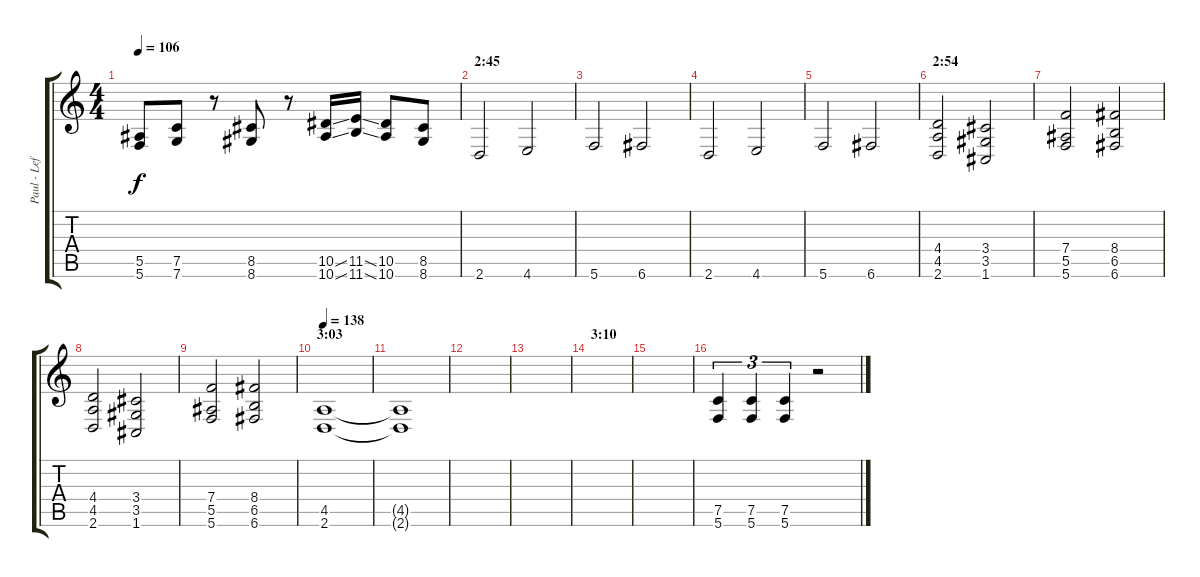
\track ("Paul - Left" "Paul - Lef") {instrument distortionguitar}
\staff {score tabs}
\tuning (C4 G3 Eb3 Bb2 F2 C2) {hide}
\ts (4 4)
\tempo 106
\clef g2
\ks c
(5.5 5.6).8{dy f} (7.5 7.6).8 r.8 (8.5 8.6).8 r.8 (10.5{ss} 10.6{ss}).16 (11.5{ss} 11.6{ss}).16 (10.5 10.6).8 (8.5 8.6).8 |
\section ("" "2:45")
2.6.2 4.6.2 |
5.6.2 6.6.2 |
2.6.2 4.6.2 |
5.6.2 6.6.2 |
\section ("" "2:54")
(4.4 4.5 2.6).2 (3.4 3.5 1.6).2 |
(7.4 5.5 5.6).2 (8.4 6.5 6.6).2 |
(4.4 4.5 2.6).2 (3.4 3.5 1.6).2 |
(7.4 5.5 5.6).2 (8.4 6.5 6.6).2 |
\section ("" "3:03")
\tempo 138
(4.5 2.6).1 |
(4.5{t} 2.6{t}).1 |
|
|
\section ("" "3:10")
|
|
(7.5 5.6).4{tu (3 2)} (7.5 5.6).4{tu (3 2)} (7.5 5.6).4{tu (3 2)} r.2
